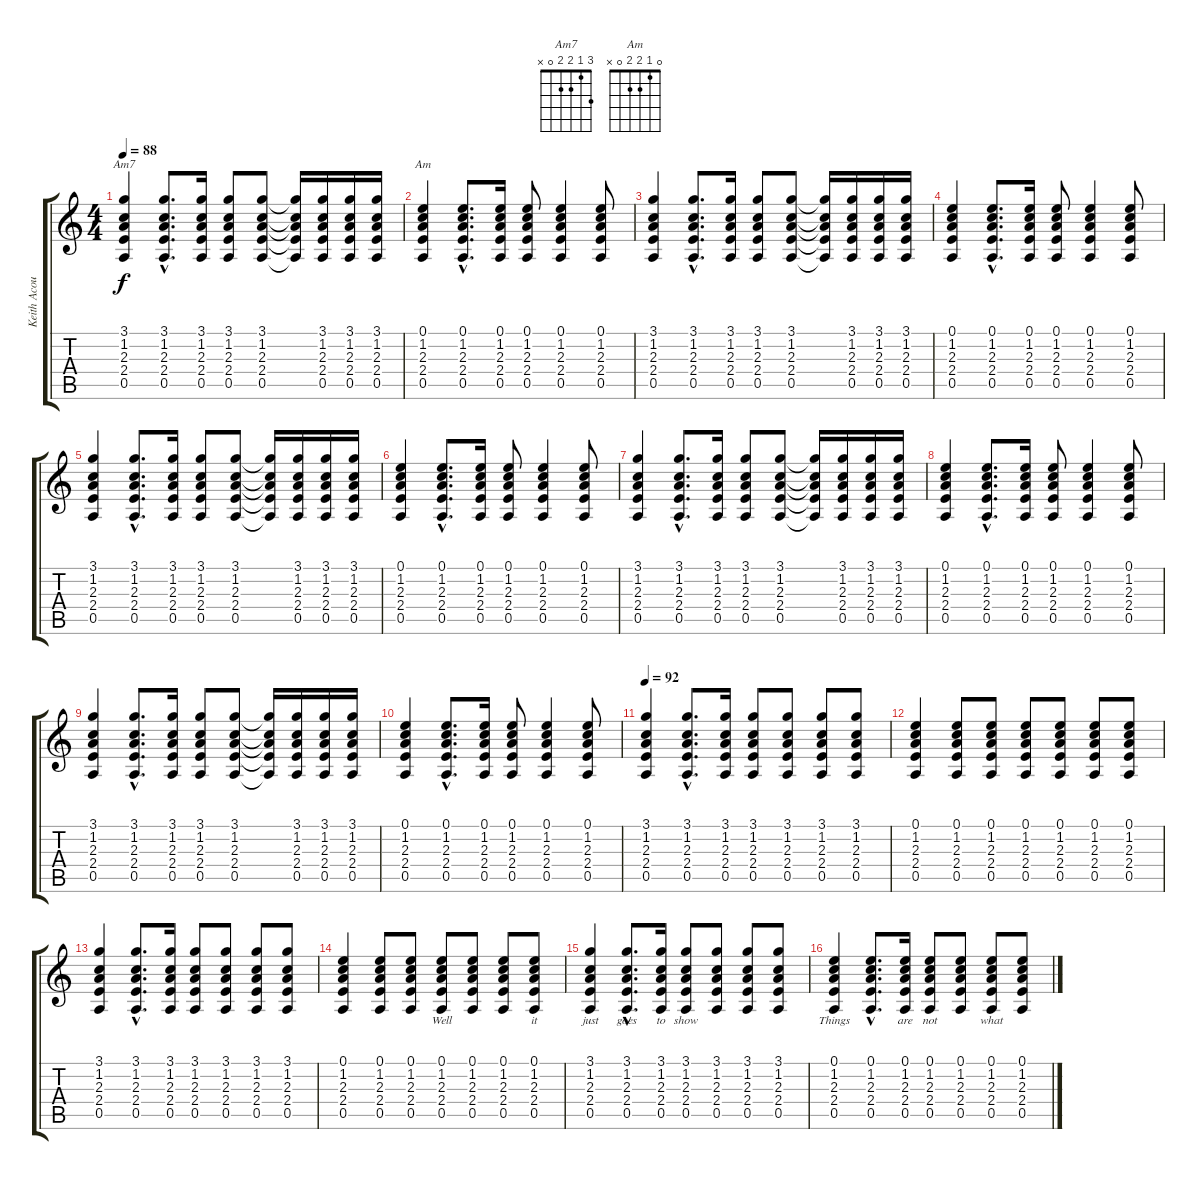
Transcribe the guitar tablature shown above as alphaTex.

\track ("Keith Acoustic" "Keith Acou") {instrument acousticguitarsteel}
\staff {score tabs}
\tuning (E4 B3 G3 D3 A2 E2) {hide}
\chord ("Am7" 3 1 2 2 0 x)
\chord ("Am" 0 1 2 2 0 x)
\ts (4 4)
\tempo 88
\clef g2
\ks c
(3.1 1.2 2.3 2.4 0.5).4{ch "Am7" lyrics (0 "") lyrics (1 "") lyrics (2 "") lyrics (3 "") lyrics (4 "") dy f} (3.1{hac} 1.2{hac} 2.3{hac} 2.4{hac} 0.5{hac}).8{d lyrics (0 "") lyrics (1 "") lyrics (2 "") lyrics (3 "") lyrics (4 "")} (3.1 1.2 2.3 2.4 0.5).16{lyrics (0 "") lyrics (1 "") lyrics (2 "") lyrics (3 "") lyrics (4 "")} (3.1 1.2 2.3 2.4 0.5).8{lyrics (0 "") lyrics (1 "") lyrics (2 "") lyrics (3 "") lyrics (4 "")} (3.1 1.2 2.3 2.4 0.5).8{lyrics (0 "") lyrics (1 "") lyrics (2 "") lyrics (3 "") lyrics (4 "")} (3.1{t} 1.2{t} 2.3{t} 2.4{t} 0.5{t}).16{lyrics (0 "") lyrics (1 "") lyrics (2 "") lyrics (3 "") lyrics (4 "")} (3.1 1.2 2.3 2.4 0.5).16{lyrics (0 "") lyrics (1 "") lyrics (2 "") lyrics (3 "") lyrics (4 "")} (3.1 1.2 2.3 2.4 0.5).16{lyrics (0 "") lyrics (1 "") lyrics (2 "") lyrics (3 "") lyrics (4 "")} (3.1 1.2 2.3 2.4 0.5).16{lyrics (0 "") lyrics (1 "") lyrics (2 "") lyrics (3 "") lyrics (4 "")} |
(0.1 1.2 2.3 2.4 0.5).4{ch "Am" lyrics (0 "") lyrics (1 "") lyrics (2 "") lyrics (3 "") lyrics (4 "")} (0.1{hac} 1.2{hac} 2.3{hac} 2.4{hac} 0.5{hac}).8{d lyrics (0 "") lyrics (1 "") lyrics (2 "") lyrics (3 "") lyrics (4 "")} (0.1 1.2 2.3 2.4 0.5).16{lyrics (0 "") lyrics (1 "") lyrics (2 "") lyrics (3 "") lyrics (4 "")} (0.1 1.2 2.3 2.4 0.5).8{lyrics (0 "") lyrics (1 "") lyrics (2 "") lyrics (3 "") lyrics (4 "")} (0.1 1.2 2.3 2.4 0.5).4{lyrics (0 "") lyrics (1 "") lyrics (2 "") lyrics (3 "") lyrics (4 "")} (0.1 1.2 2.3 2.4 0.5).8{lyrics (0 "") lyrics (1 "") lyrics (2 "") lyrics (3 "") lyrics (4 "")} |
(3.1 1.2 2.3 2.4 0.5).4{lyrics (0 "") lyrics (1 "") lyrics (2 "") lyrics (3 "") lyrics (4 "")} (3.1{hac} 1.2{hac} 2.3{hac} 2.4{hac} 0.5{hac}).8{d lyrics (0 "") lyrics (1 "") lyrics (2 "") lyrics (3 "") lyrics (4 "")} (3.1 1.2 2.3 2.4 0.5).16{lyrics (0 "") lyrics (1 "") lyrics (2 "") lyrics (3 "") lyrics (4 "")} (3.1 1.2 2.3 2.4 0.5).8{lyrics (0 "") lyrics (1 "") lyrics (2 "") lyrics (3 "") lyrics (4 "")} (3.1 1.2 2.3 2.4 0.5).8{lyrics (0 "") lyrics (1 "") lyrics (2 "") lyrics (3 "") lyrics (4 "")} (3.1{t} 1.2{t} 2.3{t} 2.4{t} 0.5{t}).16{lyrics (0 "") lyrics (1 "") lyrics (2 "") lyrics (3 "") lyrics (4 "")} (3.1 1.2 2.3 2.4 0.5).16{lyrics (0 "") lyrics (1 "") lyrics (2 "") lyrics (3 "") lyrics (4 "")} (3.1 1.2 2.3 2.4 0.5).16{lyrics (0 "") lyrics (1 "") lyrics (2 "") lyrics (3 "") lyrics (4 "")} (3.1 1.2 2.3 2.4 0.5).16{lyrics (0 "") lyrics (1 "") lyrics (2 "") lyrics (3 "") lyrics (4 "")} |
(0.1 1.2 2.3 2.4 0.5).4{lyrics (0 "") lyrics (1 "") lyrics (2 "") lyrics (3 "") lyrics (4 "")} (0.1{hac} 1.2{hac} 2.3{hac} 2.4{hac} 0.5{hac}).8{d lyrics (0 "") lyrics (1 "") lyrics (2 "") lyrics (3 "") lyrics (4 "")} (0.1 1.2 2.3 2.4 0.5).16{lyrics (0 "") lyrics (1 "") lyrics (2 "") lyrics (3 "") lyrics (4 "")} (0.1 1.2 2.3 2.4 0.5).8{lyrics (0 "") lyrics (1 "") lyrics (2 "") lyrics (3 "") lyrics (4 "")} (0.1 1.2 2.3 2.4 0.5).4{lyrics (0 "") lyrics (1 "") lyrics (2 "") lyrics (3 "") lyrics (4 "")} (0.1 1.2 2.3 2.4 0.5).8{lyrics (0 "") lyrics (1 "") lyrics (2 "") lyrics (3 "") lyrics (4 "")} |
(3.1 1.2 2.3 2.4 0.5).4{lyrics (0 "") lyrics (1 "") lyrics (2 "") lyrics (3 "") lyrics (4 "")} (3.1{hac} 1.2{hac} 2.3{hac} 2.4{hac} 0.5{hac}).8{d lyrics (0 "") lyrics (1 "") lyrics (2 "") lyrics (3 "") lyrics (4 "")} (3.1 1.2 2.3 2.4 0.5).16{lyrics (0 "") lyrics (1 "") lyrics (2 "") lyrics (3 "") lyrics (4 "")} (3.1 1.2 2.3 2.4 0.5).8{lyrics (0 "") lyrics (1 "") lyrics (2 "") lyrics (3 "") lyrics (4 "")} (3.1 1.2 2.3 2.4 0.5).8{lyrics (0 "") lyrics (1 "") lyrics (2 "") lyrics (3 "") lyrics (4 "")} (3.1{t} 1.2{t} 2.3{t} 2.4{t} 0.5{t}).16{lyrics (0 "") lyrics (1 "") lyrics (2 "") lyrics (3 "") lyrics (4 "")} (3.1 1.2 2.3 2.4 0.5).16{lyrics (0 "") lyrics (1 "") lyrics (2 "") lyrics (3 "") lyrics (4 "")} (3.1 1.2 2.3 2.4 0.5).16{lyrics (0 "") lyrics (1 "") lyrics (2 "") lyrics (3 "") lyrics (4 "")} (3.1 1.2 2.3 2.4 0.5).16{lyrics (0 "") lyrics (1 "") lyrics (2 "") lyrics (3 "") lyrics (4 "")} |
(0.1 1.2 2.3 2.4 0.5).4{lyrics (0 "") lyrics (1 "") lyrics (2 "") lyrics (3 "") lyrics (4 "")} (0.1{hac} 1.2{hac} 2.3{hac} 2.4{hac} 0.5{hac}).8{d lyrics (0 "") lyrics (1 "") lyrics (2 "") lyrics (3 "") lyrics (4 "")} (0.1 1.2 2.3 2.4 0.5).16{lyrics (0 "") lyrics (1 "") lyrics (2 "") lyrics (3 "") lyrics (4 "")} (0.1 1.2 2.3 2.4 0.5).8{lyrics (0 "") lyrics (1 "") lyrics (2 "") lyrics (3 "") lyrics (4 "")} (0.1 1.2 2.3 2.4 0.5).4{lyrics (0 "") lyrics (1 "") lyrics (2 "") lyrics (3 "") lyrics (4 "")} (0.1 1.2 2.3 2.4 0.5).8{lyrics (0 "") lyrics (1 "") lyrics (2 "") lyrics (3 "") lyrics (4 "")} |
(3.1 1.2 2.3 2.4 0.5).4{lyrics (0 "") lyrics (1 "") lyrics (2 "") lyrics (3 "") lyrics (4 "")} (3.1{hac} 1.2{hac} 2.3{hac} 2.4{hac} 0.5{hac}).8{d lyrics (0 "") lyrics (1 "") lyrics (2 "") lyrics (3 "") lyrics (4 "")} (3.1 1.2 2.3 2.4 0.5).16{lyrics (0 "") lyrics (1 "") lyrics (2 "") lyrics (3 "") lyrics (4 "")} (3.1 1.2 2.3 2.4 0.5).8{lyrics (0 "") lyrics (1 "") lyrics (2 "") lyrics (3 "") lyrics (4 "")} (3.1 1.2 2.3 2.4 0.5).8{lyrics (0 "") lyrics (1 "") lyrics (2 "") lyrics (3 "") lyrics (4 "")} (3.1{t} 1.2{t} 2.3{t} 2.4{t} 0.5{t}).16{lyrics (0 "") lyrics (1 "") lyrics (2 "") lyrics (3 "") lyrics (4 "")} (3.1 1.2 2.3 2.4 0.5).16{lyrics (0 "") lyrics (1 "") lyrics (2 "") lyrics (3 "") lyrics (4 "")} (3.1 1.2 2.3 2.4 0.5).16{lyrics (0 "") lyrics (1 "") lyrics (2 "") lyrics (3 "") lyrics (4 "")} (3.1 1.2 2.3 2.4 0.5).16{lyrics (0 "") lyrics (1 "") lyrics (2 "") lyrics (3 "") lyrics (4 "")} |
(0.1 1.2 2.3 2.4 0.5).4{lyrics (0 "") lyrics (1 "") lyrics (2 "") lyrics (3 "") lyrics (4 "")} (0.1{hac} 1.2{hac} 2.3{hac} 2.4{hac} 0.5{hac}).8{d lyrics (0 "") lyrics (1 "") lyrics (2 "") lyrics (3 "") lyrics (4 "")} (0.1 1.2 2.3 2.4 0.5).16{lyrics (0 "") lyrics (1 "") lyrics (2 "") lyrics (3 "") lyrics (4 "")} (0.1 1.2 2.3 2.4 0.5).8{lyrics (0 "") lyrics (1 "") lyrics (2 "") lyrics (3 "") lyrics (4 "")} (0.1 1.2 2.3 2.4 0.5).4{lyrics (0 "") lyrics (1 "") lyrics (2 "") lyrics (3 "") lyrics (4 "")} (0.1 1.2 2.3 2.4 0.5).8{lyrics (0 "") lyrics (1 "") lyrics (2 "") lyrics (3 "") lyrics (4 "")} |
(3.1 1.2 2.3 2.4 0.5).4{lyrics (0 "") lyrics (1 "") lyrics (2 "") lyrics (3 "") lyrics (4 "")} (3.1{hac} 1.2{hac} 2.3{hac} 2.4{hac} 0.5{hac}).8{d lyrics (0 "") lyrics (1 "") lyrics (2 "") lyrics (3 "") lyrics (4 "")} (3.1 1.2 2.3 2.4 0.5).16{lyrics (0 "") lyrics (1 "") lyrics (2 "") lyrics (3 "") lyrics (4 "")} (3.1 1.2 2.3 2.4 0.5).8{lyrics (0 "") lyrics (1 "") lyrics (2 "") lyrics (3 "") lyrics (4 "")} (3.1 1.2 2.3 2.4 0.5).8{lyrics (0 "") lyrics (1 "") lyrics (2 "") lyrics (3 "") lyrics (4 "")} (3.1{t} 1.2{t} 2.3{t} 2.4{t} 0.5{t}).16{lyrics (0 "") lyrics (1 "") lyrics (2 "") lyrics (3 "") lyrics (4 "")} (3.1 1.2 2.3 2.4 0.5).16{lyrics (0 "") lyrics (1 "") lyrics (2 "") lyrics (3 "") lyrics (4 "")} (3.1 1.2 2.3 2.4 0.5).16{lyrics (0 "") lyrics (1 "") lyrics (2 "") lyrics (3 "") lyrics (4 "")} (3.1 1.2 2.3 2.4 0.5).16{lyrics (0 "") lyrics (1 "") lyrics (2 "") lyrics (3 "") lyrics (4 "")} |
(0.1 1.2 2.3 2.4 0.5).4{lyrics (0 "") lyrics (1 "") lyrics (2 "") lyrics (3 "") lyrics (4 "")} (0.1{hac} 1.2{hac} 2.3{hac} 2.4{hac} 0.5{hac}).8{d lyrics (0 "") lyrics (1 "") lyrics (2 "") lyrics (3 "") lyrics (4 "")} (0.1 1.2 2.3 2.4 0.5).16{lyrics (0 "") lyrics (1 "") lyrics (2 "") lyrics (3 "") lyrics (4 "")} (0.1 1.2 2.3 2.4 0.5).8{lyrics (0 "") lyrics (1 "") lyrics (2 "") lyrics (3 "") lyrics (4 "")} (0.1 1.2 2.3 2.4 0.5).4{lyrics (0 "") lyrics (1 "") lyrics (2 "") lyrics (3 "") lyrics (4 "")} (0.1 1.2 2.3 2.4 0.5).8{lyrics (0 "") lyrics (1 "") lyrics (2 "") lyrics (3 "") lyrics (4 "")} |
\tempo 92
(3.1 1.2 2.3 2.4 0.5).4{lyrics (0 "") lyrics (1 "") lyrics (2 "") lyrics (3 "") lyrics (4 "")} (3.1{hac} 1.2{hac} 2.3{hac} 2.4{hac} 0.5{hac}).8{d lyrics (0 "") lyrics (1 "") lyrics (2 "") lyrics (3 "") lyrics (4 "")} (3.1 1.2 2.3 2.4 0.5).16{lyrics (0 "") lyrics (1 "") lyrics (2 "") lyrics (3 "") lyrics (4 "")} (3.1 1.2 2.3 2.4 0.5).8{lyrics (0 "") lyrics (1 "") lyrics (2 "") lyrics (3 "") lyrics (4 "")} (3.1 1.2 2.3 2.4 0.5).8{lyrics (0 "") lyrics (1 "") lyrics (2 "") lyrics (3 "") lyrics (4 "")} (3.1 1.2 2.3 2.4 0.5).8{lyrics (0 "") lyrics (1 "") lyrics (2 "") lyrics (3 "") lyrics (4 "")} (3.1 1.2 2.3 2.4 0.5).8{lyrics (0 "") lyrics (1 "") lyrics (2 "") lyrics (3 "") lyrics (4 "")} |
(0.1 1.2 2.3 2.4 0.5).4{lyrics (0 "") lyrics (1 "") lyrics (2 "") lyrics (3 "") lyrics (4 "")} (0.1 1.2 2.3 2.4 0.5).8{lyrics (0 "") lyrics (1 "") lyrics (2 "") lyrics (3 "") lyrics (4 "")} (0.1 1.2 2.3 2.4 0.5).8{lyrics (0 "") lyrics (1 "") lyrics (2 "") lyrics (3 "") lyrics (4 "")} (0.1 1.2 2.3 2.4 0.5).8{lyrics (0 "") lyrics (1 "") lyrics (2 "") lyrics (3 "") lyrics (4 "")} (0.1 1.2 2.3 2.4 0.5).8{lyrics (0 "") lyrics (1 "") lyrics (2 "") lyrics (3 "") lyrics (4 "")} (0.1 1.2 2.3 2.4 0.5).8{lyrics (0 "") lyrics (1 "") lyrics (2 "") lyrics (3 "") lyrics (4 "")} (0.1 1.2 2.3 2.4 0.5).8{lyrics (0 "") lyrics (1 "") lyrics (2 "") lyrics (3 "") lyrics (4 "")} |
(3.1 1.2 2.3 2.4 0.5).4{lyrics (0 "") lyrics (1 "") lyrics (2 "") lyrics (3 "") lyrics (4 "")} (3.1{hac} 1.2{hac} 2.3{hac} 2.4{hac} 0.5{hac}).8{d lyrics (0 "") lyrics (1 "") lyrics (2 "") lyrics (3 "") lyrics (4 "")} (3.1 1.2 2.3 2.4 0.5).16{lyrics (0 "") lyrics (1 "") lyrics (2 "") lyrics (3 "") lyrics (4 "")} (3.1 1.2 2.3 2.4 0.5).8{lyrics (0 "") lyrics (1 "") lyrics (2 "") lyrics (3 "") lyrics (4 "")} (3.1 1.2 2.3 2.4 0.5).8{lyrics (0 "") lyrics (1 "") lyrics (2 "") lyrics (3 "") lyrics (4 "")} (3.1 1.2 2.3 2.4 0.5).8{lyrics (0 "") lyrics (1 "") lyrics (2 "") lyrics (3 "") lyrics (4 "")} (3.1 1.2 2.3 2.4 0.5).8{lyrics (0 "") lyrics (1 "") lyrics (2 "") lyrics (3 "") lyrics (4 "")} |
(0.1 1.2 2.3 2.4 0.5).4{lyrics (0 "") lyrics (1 "") lyrics (2 "") lyrics (3 "") lyrics (4 "")} (0.1 1.2 2.3 2.4 0.5).8{lyrics (0 "") lyrics (1 "") lyrics (2 "") lyrics (3 "") lyrics (4 "")} (0.1 1.2 2.3 2.4 0.5).8{lyrics (0 "") lyrics (1 "") lyrics (2 "") lyrics (3 "") lyrics (4 "")} (0.1 1.2 2.3 2.4 0.5).8{lyrics (0 "Well") lyrics (1 "") lyrics (2 "") lyrics (3 "") lyrics (4 "")} (0.1 1.2 2.3 2.4 0.5).8{lyrics (0 "") lyrics (1 "") lyrics (2 "") lyrics (3 "") lyrics (4 "")} (0.1 1.2 2.3 2.4 0.5).8{lyrics (0 "") lyrics (1 "") lyrics (2 "") lyrics (3 "") lyrics (4 "")} (0.1 1.2 2.3 2.4 0.5).8{lyrics (0 "it") lyrics (1 "") lyrics (2 "") lyrics (3 "") lyrics (4 "")} |
(3.1 1.2 2.3 2.4 0.5).4{lyrics (0 "just") lyrics (1 "") lyrics (2 "") lyrics (3 "") lyrics (4 "")} (3.1{hac} 1.2{hac} 2.3{hac} 2.4{hac} 0.5{hac}).8{d lyrics (0 "goes") lyrics (1 "") lyrics (2 "") lyrics (3 "") lyrics (4 "")} (3.1 1.2 2.3 2.4 0.5).16{lyrics (0 "to") lyrics (1 "") lyrics (2 "") lyrics (3 "") lyrics (4 "")} (3.1 1.2 2.3 2.4 0.5).8{lyrics (0 "show") lyrics (1 "") lyrics (2 "") lyrics (3 "") lyrics (4 "")} (3.1 1.2 2.3 2.4 0.5).8{lyrics (0 "") lyrics (1 "") lyrics (2 "") lyrics (3 "") lyrics (4 "")} (3.1 1.2 2.3 2.4 0.5).8{lyrics (0 "") lyrics (1 "") lyrics (2 "") lyrics (3 "") lyrics (4 "")} (3.1 1.2 2.3 2.4 0.5).8{lyrics (0 "") lyrics (1 "") lyrics (2 "") lyrics (3 "") lyrics (4 "")} |
(0.1 1.2 2.3 2.4 0.5).4{lyrics (0 "Things") lyrics (1 "") lyrics (2 "") lyrics (3 "") lyrics (4 "")} (0.1{hac} 1.2{hac} 2.3{hac} 2.4{hac} 0.5{hac}).8{d lyrics (0 "") lyrics (1 "") lyrics (2 "") lyrics (3 "") lyrics (4 "")} (0.1 1.2 2.3 2.4 0.5).16{lyrics (0 "are") lyrics (1 "") lyrics (2 "") lyrics (3 "") lyrics (4 "")} (0.1 1.2 2.3 2.4 0.5).8{lyrics (0 "not") lyrics (1 "") lyrics (2 "") lyrics (3 "") lyrics (4 "")} (0.1 1.2 2.3 2.4 0.5).8{lyrics (0 "") lyrics (1 "") lyrics (2 "") lyrics (3 "") lyrics (4 "")} (0.1 1.2 2.3 2.4 0.5).8{lyrics (0 "what") lyrics (1 "") lyrics (2 "") lyrics (3 "") lyrics (4 "")} (0.1 1.2 2.3 2.4 0.5).8{lyrics (0 "") lyrics (1 "") lyrics (2 "") lyrics (3 "") lyrics (4 "")}
